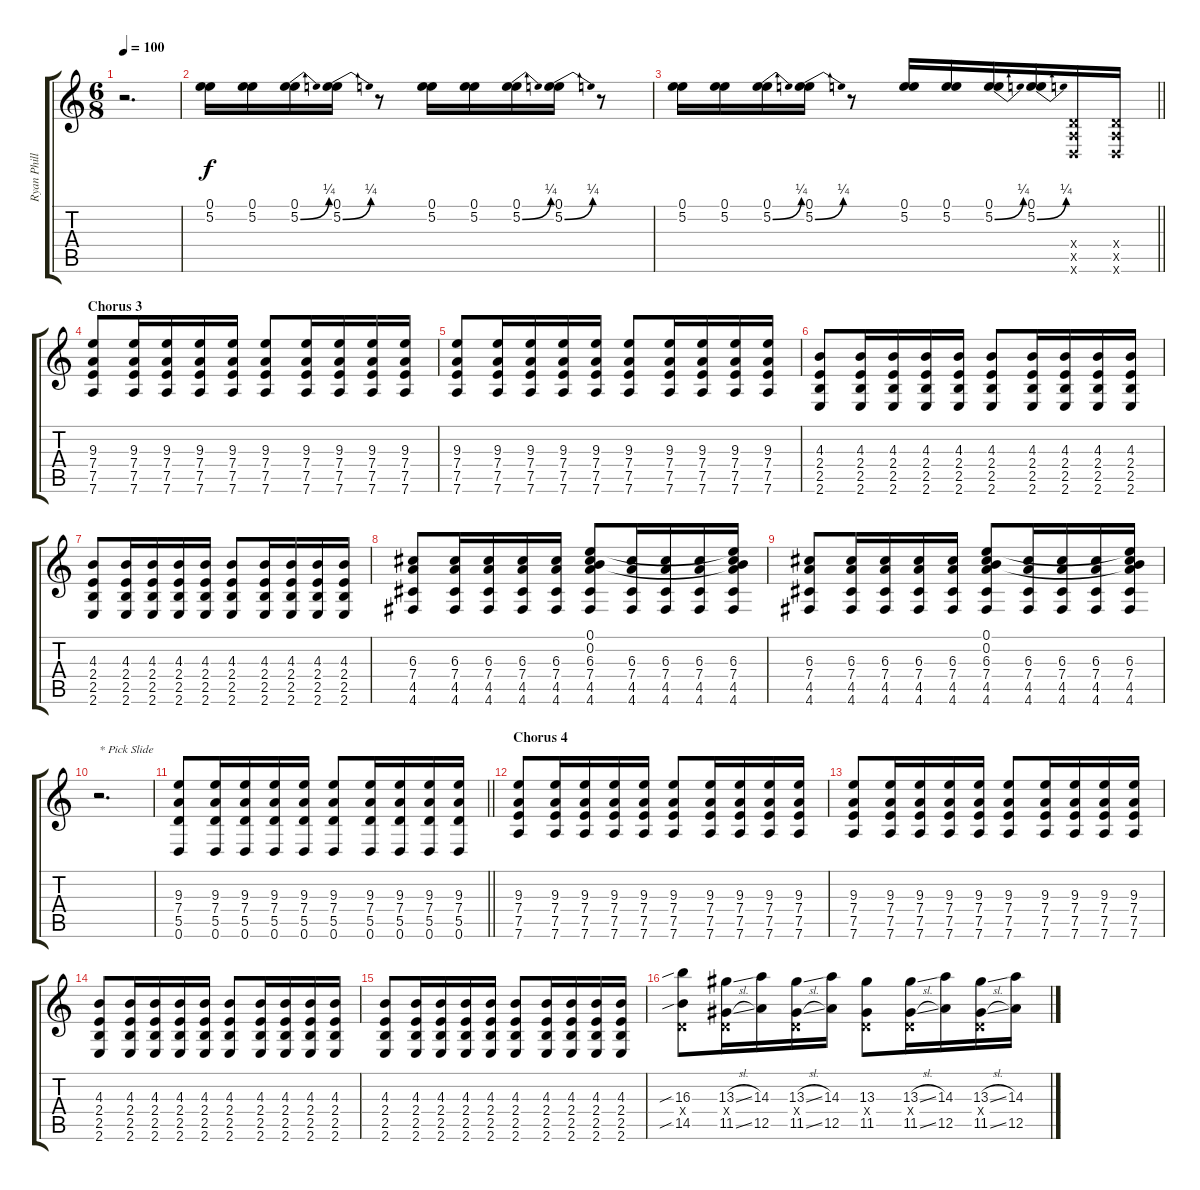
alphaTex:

\track ("Ryan Phillips | Lead Gtr." "Ryan Phill") {instrument electricguitarjazz}
\staff {score tabs}
\tuning (E4 B3 G3 D3 A2 D2) {hide}
\ts (6 8)
\tempo 100
\clef g2
\ks c
r.2{d dy f} |
(0.1 5.2).16 (0.1 5.2).16 (0.1 5.2{be (bend 0 0 60 1)}).16 (0.1 5.2{be (bend 0 0 60 1)}).16 r.8 (0.1 5.2).16 (0.1 5.2).16 (0.1 5.2{be (bend 0 0 60 1)}).16 (0.1 5.2{be (bend 0 0 60 1)}).16 r.8 |
\barLineRight lightlight
(0.1 5.2).16 (0.1 5.2).16 (0.1 5.2{be (bend 0 0 60 1)}).16 (0.1 5.2{be (bend 0 0 60 1)}).16 r.8 (0.1 5.2).16 (0.1 5.2).16 (0.1 5.2{be (bend 0 0 60 1)}).16 (0.1 5.2{be (bend 0 0 60 1)}).16 (0.4{x} 0.5{x} 0.6{x}).16 (0.4{x} 0.5{x} 0.6{x}).16 |
\section ("" "Chorus 3")
(9.3 7.4 7.5 7.6).8{instrument electricguitarjazz} (9.3 7.4 7.5 7.6).16 (9.3 7.4 7.5 7.6).16 (9.3 7.4 7.5 7.6).16 (9.3 7.4 7.5 7.6).16 (9.3 7.4 7.5 7.6).8 (9.3 7.4 7.5 7.6).16 (9.3 7.4 7.5 7.6).16 (9.3 7.4 7.5 7.6).16 (9.3 7.4 7.5 7.6).16 |
(9.3 7.4 7.5 7.6).8 (9.3 7.4 7.5 7.6).16 (9.3 7.4 7.5 7.6).16 (9.3 7.4 7.5 7.6).16 (9.3 7.4 7.5 7.6).16 (9.3 7.4 7.5 7.6).8 (9.3 7.4 7.5 7.6).16 (9.3 7.4 7.5 7.6).16 (9.3 7.4 7.5 7.6).16 (9.3 7.4 7.5 7.6).16 |
(4.3 2.4 2.5 2.6).8 (4.3 2.4 2.5 2.6).16 (4.3 2.4 2.5 2.6).16 (4.3 2.4 2.5 2.6).16 (4.3 2.4 2.5 2.6).16 (4.3 2.4 2.5 2.6).8 (4.3 2.4 2.5 2.6).16 (4.3 2.4 2.5 2.6).16 (4.3 2.4 2.5 2.6).16 (4.3 2.4 2.5 2.6).16 |
(4.3 2.4 2.5 2.6).8 (4.3 2.4 2.5 2.6).16 (4.3 2.4 2.5 2.6).16 (4.3 2.4 2.5 2.6).16 (4.3 2.4 2.5 2.6).16 (4.3 2.4 2.5 2.6).8 (4.3 2.4 2.5 2.6).16 (4.3 2.4 2.5 2.6).16 (4.3 2.4 2.5 2.6).16 (4.3 2.4 2.5 2.6).16 |
(6.3 7.4 4.5 4.6).8 (6.3 7.4 4.5 4.6).16 (6.3 7.4 4.5 4.6).16 (6.3 7.4 4.5 4.6).16 (6.3 7.4 4.5 4.6).16 (0.1 0.2 6.3 7.4 4.5 4.6).8 (6.3 7.4 4.5 4.6).16 (6.3 7.4 4.5 4.6).16 (6.3 7.4 4.5 4.6).16 (0.1{t} 0.2{t} 6.3 7.4 4.5 4.6).16 |
(6.3 7.4 4.5 4.6).8 (6.3 7.4 4.5 4.6).16 (6.3 7.4 4.5 4.6).16 (6.3 7.4 4.5 4.6).16 (6.3 7.4 4.5 4.6).16 (0.1 0.2 6.3 7.4 4.5 4.6).8 (6.3 7.4 4.5 4.6).16 (6.3 7.4 4.5 4.6).16 (6.3 7.4 4.5 4.6).16 (0.1{t} 0.2{t} 6.3 7.4 4.5 4.6).16 |
r.2{d txt "* Pick Slide" instrument distortionguitar} |
\barLineRight lightlight
(9.3 7.4 5.5 0.6).8 (9.3 7.4 5.5 0.6).16 (9.3 7.4 5.5 0.6).16 (9.3 7.4 5.5 0.6).16 (9.3 7.4 5.5 0.6).16 (9.3 7.4 5.5 0.6).8 (9.3 7.4 5.5 0.6).16 (9.3 7.4 5.5 0.6).16 (9.3 7.4 5.5 0.6).16 (9.3 7.4 5.5 0.6).16 |
\section ("" "Chorus 4")
(9.3 7.4 7.5 7.6).8 (9.3 7.4 7.5 7.6).16 (9.3 7.4 7.5 7.6).16 (9.3 7.4 7.5 7.6).16 (9.3 7.4 7.5 7.6).16 (9.3 7.4 7.5 7.6).8 (9.3 7.4 7.5 7.6).16 (9.3 7.4 7.5 7.6).16 (9.3 7.4 7.5 7.6).16 (9.3 7.4 7.5 7.6).16 |
(9.3 7.4 7.5 7.6).8 (9.3 7.4 7.5 7.6).16 (9.3 7.4 7.5 7.6).16 (9.3 7.4 7.5 7.6).16 (9.3 7.4 7.5 7.6).16 (9.3 7.4 7.5 7.6).8 (9.3 7.4 7.5 7.6).16 (9.3 7.4 7.5 7.6).16 (9.3 7.4 7.5 7.6).16 (9.3 7.4 7.5 7.6).16 |
(4.3 2.4 2.5 2.6).8 (4.3 2.4 2.5 2.6).16 (4.3 2.4 2.5 2.6).16 (4.3 2.4 2.5 2.6).16 (4.3 2.4 2.5 2.6).16 (4.3 2.4 2.5 2.6).8 (4.3 2.4 2.5 2.6).16 (4.3 2.4 2.5 2.6).16 (4.3 2.4 2.5 2.6).16 (4.3 2.4 2.5 2.6).16 |
(4.3 2.4 2.5 2.6).8 (4.3 2.4 2.5 2.6).16 (4.3 2.4 2.5 2.6).16 (4.3 2.4 2.5 2.6).16 (4.3 2.4 2.5 2.6).16 (4.3 2.4 2.5 2.6).8 (4.3 2.4 2.5 2.6).16 (4.3 2.4 2.5 2.6).16 (4.3 2.4 2.5 2.6).16 (4.3 2.4 2.5 2.6).16 |
(16.3{sib} 0.4{x} 14.5{sib}).8 (13.3{sl} 0.4{x} 11.5{sl}).16 (14.3 12.5).16 (13.3{sl} 0.4{x} 11.5{sl}).16 (14.3 12.5).16 (13.3 0.4{x} 11.5).8 (13.3{sl} 0.4{x} 11.5{sl}).16 (14.3 12.5).16 (13.3{sl} 0.4{x} 11.5{sl}).16 (14.3 12.5).16
